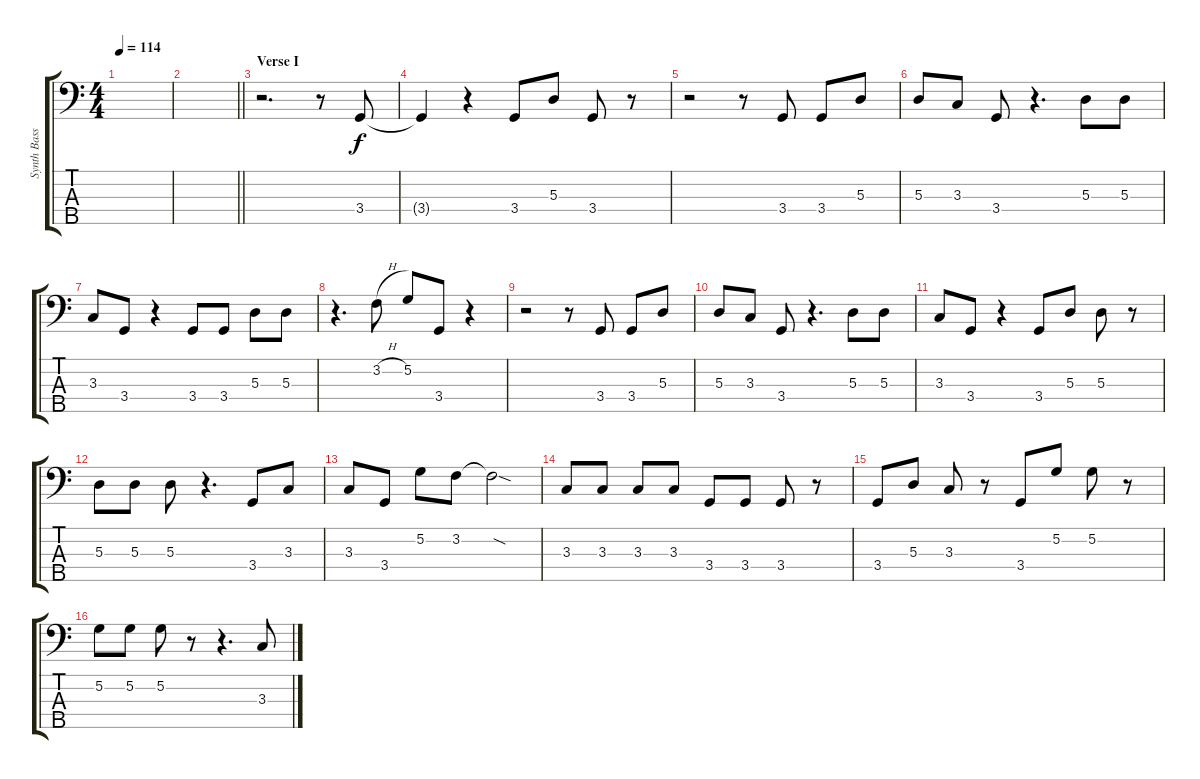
\track ("Synth Bass II" "Synth Bass") {instrument synthbass1}
\staff {score tabs}
\tuning (G2 D2 A1 E1 B0) {hide}
\ts (4 4)
\tempo 114
\clef f4
\ks c
|
\barLineRight lightlight
|
\section ("" "Verse I")
r.2{d instrument synthbass1} r.8 3.4.8 |
3.4{t}.4 r.4 3.4.8 5.3.8 3.4.8 r.8 |
r.2 r.8 3.4.8 3.4.8 5.3.8 |
5.3.8 3.3.8 3.4.8 r.4{d} 5.3.8 5.3.8 |
3.3.8 3.4.8 r.4 3.4.8 3.4.8 5.3.8 5.3.8 |
r.4{d} 3.2{h}.8 5.2.8 3.4.8 r.4 |
r.2 r.8 3.4.8 3.4.8 5.3.8 |
5.3.8 3.3.8 3.4.8 r.4{d} 5.3.8 5.3.8 |
3.3.8 3.4.8 r.4 3.4.8 5.3.8 5.3.8 r.8 |
5.3.8 5.3.8 5.3.8 r.4{d} 3.4.8 3.3.8 |
3.3.8 3.4.8 5.2.8 3.2.8 3.2{sod t}.2 |
3.3.8 3.3.8 3.3.8 3.3.8 3.4.8 3.4.8 3.4.8 r.8 |
3.4.8 5.3.8 3.3.8 r.8 3.4.8 5.2.8 5.2.8 r.8 |
5.2.8 5.2.8 5.2.8 r.8 r.4{d} 3.3.8{instrument synthbass2}
